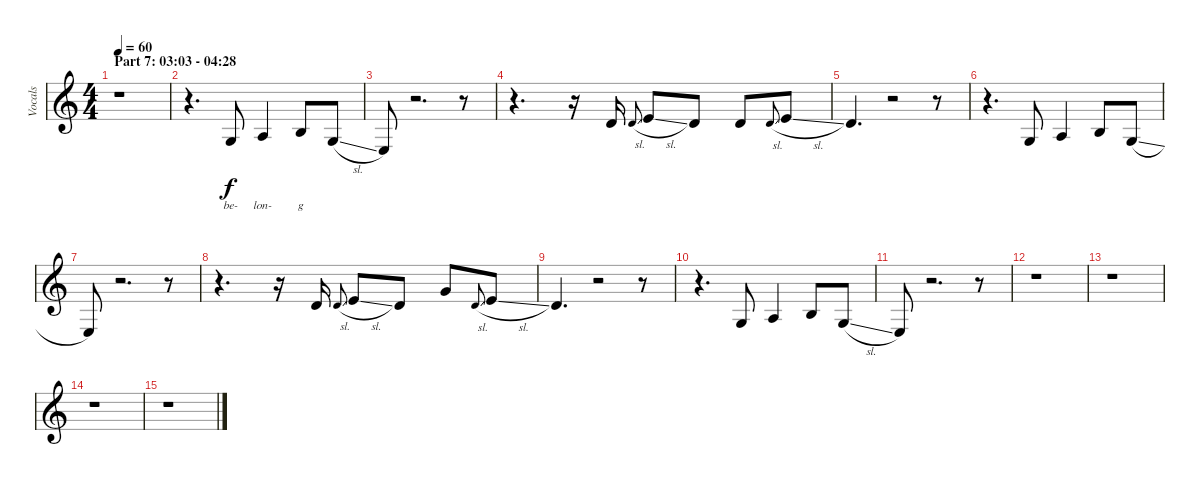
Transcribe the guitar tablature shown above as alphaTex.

\track ("Vocals" "Vocals") {instrument sopranosax}
\staff {score}
\tuning (E4 B3 G3 D3 A2 E2) {hide}
\ts (4 4)
\section ("" "Part 7: 03:03 - 04:28")
\tempo 60
\clef g2
\ks c
r.1{dy f} |
r.4{d} 5.4.8{lyrics (0 "be-") lyrics (1 "") lyrics (2 "") lyrics (3 "") lyrics (4 "")} 7.4.4{lyrics (0 "lon-") lyrics (1 "") lyrics (2 "") lyrics (3 "") lyrics (4 "")} 9.4.8{lyrics (0 "g") lyrics (1 "") lyrics (2 "") lyrics (3 "") lyrics (4 "")} 5.4{sl}.8 |
2.4.8 r.2{d} r.8 |
r.4{d} r.16 7.3.16 7.3{sl}.8{gr onbeat} 9.3{sl}.8 7.3.8 7.3.8 7.3{sl}.8{gr onbeat} 9.3{sl}.8 |
7.3.4{d} r.2 r.8 |
r.4{d} 5.4.8 7.4.4 9.4.8 5.4{sl}.8 |
2.4.8 r.2{d} r.8 |
r.4{d} r.16 7.3.16 7.3{sl}.8{gr onbeat} 9.3{sl}.8 7.3.8 12.3.8 7.3{sl}.8{gr onbeat} 9.3{sl}.8 |
7.3.4{d} r.2 r.8 |
r.4{d} 5.4.8 7.4.4 9.4.8 5.4{sl}.8 |
2.4.8 r.2{d} r.8 |
r.1 |
r.1 |
r.1 |
r.1
